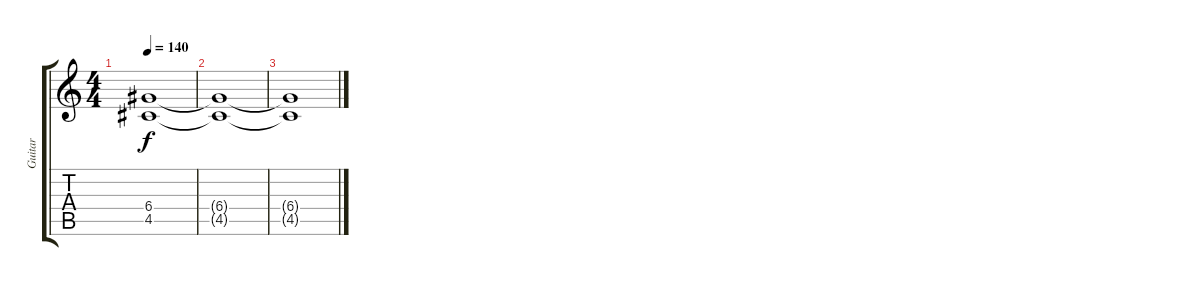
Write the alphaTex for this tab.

\track ("Guitar" "Guitar") {instrument overdrivenguitar}
\staff {score tabs}
\tuning (E4 B3 G3 D3 A2 E2) {hide}
\ts (4 4)
\tempo 140
\clef g2
\ks c
(6.4 4.5).1{dy f} |
(6.4{t} 4.5{t}).1 |
(6.4{t} 4.5{t}).1
